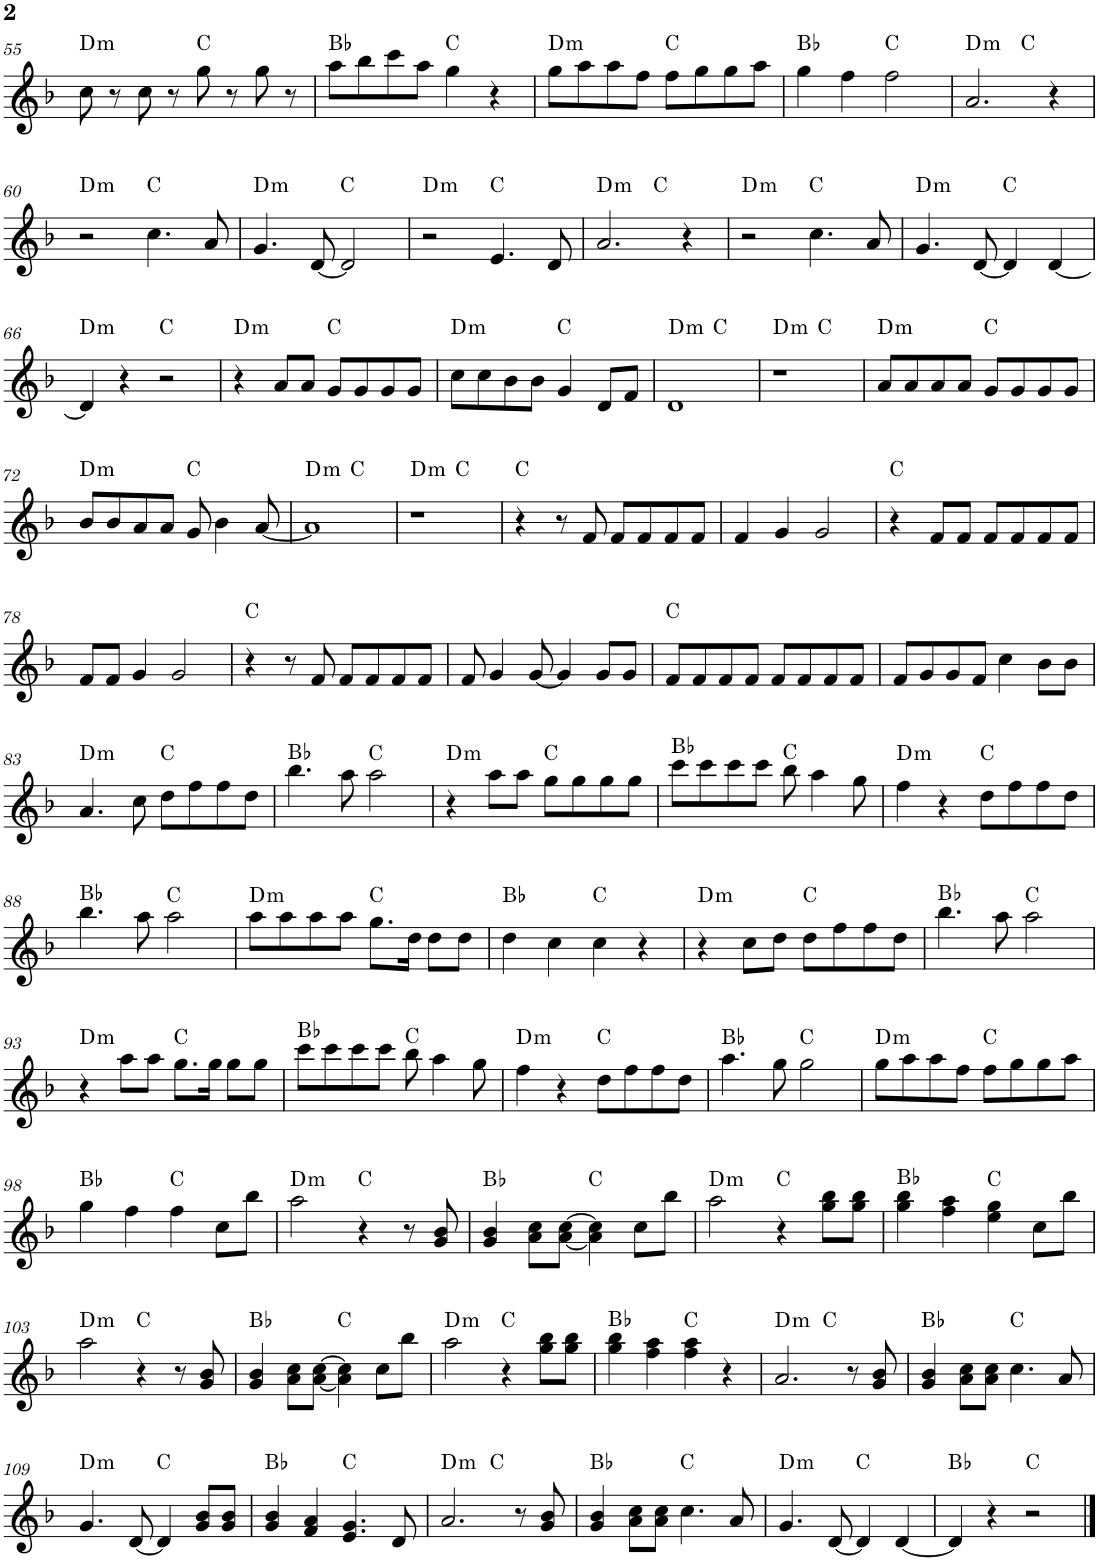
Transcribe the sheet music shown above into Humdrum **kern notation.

**kern	**harte
*part1	*part1
*staff1	*
*I"P1	*
!!LO:PB:g=z
*clefG2	*
*k[b-]	*
*d:	*
*M4/4	*
=55	=55
!	!LO:H:kt=m
8cc\	D:min
8r	.
8cc\	.
8r	.
8gg\	C:maj
8r	.
8gg\	.
8r	.
=56	=56
8aa\L	Bb:maj
8bb-\	.
8ccc\	.
8aa\J	.
4gg\	C:maj
4r	.
=57	=57
!	!LO:H:kt=m
8gg\L	D:min
8aa\	.
8aa\	.
8ff\J	.
8ff\L	C:maj
8gg\	.
8gg\	.
8aa\J	.
=58	=58
4gg\	Bb:maj
4ff\	.
2ff\	C:maj
=59	=59
!	!LO:H:kt=m
*^	*
2.a/	2ryy	D:min
.	2ryy	C:maj
4r	.	.
!!LO:LB:g=z	!!
=60	=60	=60
!	!	!LO:H:kt=m
*v	*v	*
2r	D:min
4.cc\	C:maj
8a/	.
=61	=61
!	!LO:H:kt=m
4.g/	D:min
[<8d/	.
2d/]	C:maj
=62	=62
!	!LO:H:kt=m
2r	D:min
4.e/	C:maj
8d/	.
=63	=63
!	!LO:H:kt=m
*^	*
2.a/	2ryy	D:min
.	2ryy	C:maj
4r	.	.
=64	=64	=64
!	!	!LO:H:kt=m
*v	*v	*
2r	D:min
4.cc\	C:maj
8a/	.
=65	=65
!	!LO:H:kt=m
4.g/	D:min
[<8d/	.
4d/]	C:maj
[<4d/	.
!!LO:LB:g=z
=66	=66
!	!LO:H:kt=m
4d/]	D:min
4r	.
2r	C:maj
=67	=67
!	!LO:H:kt=m
4r	D:min
8a/L	.
8a/J	.
8g/L	C:maj
8g/	.
8g/	.
8g/J	.
=68	=68
!	!LO:H:kt=m
8cc\L	D:min
8cc\	.
8b-\	.
8b-\J	.
4g/	C:maj
8d/L	.
8f/J	.
=69	=69
!	!LO:H:kt=m
*^	*
1d	2ryy	D:min
.	2ryy	C:maj
=70	=70	=70
!	!	!LO:H:kt=m
1r	2ryy	D:min
.	2ryy	C:maj
=71	=71	=71
!	!	!LO:H:kt=m
*v	*v	*
8a/L	D:min
8a/	.
8a/	.
8a/J	.
8g/L	C:maj
8g/	.
8g/	.
8g/J	.
!!LO:LB:g=z
=72	=72
!	!LO:H:kt=m
8b-/L	D:min
8b-/	.
8a/	.
8a/J	.
8g/	C:maj
4b-\	.
[<8a/	.
=73	=73
!	!LO:H:kt=m
*^	*
1a]	2ryy	D:min
.	2ryy	C:maj
=74	=74	=74
!	!	!LO:H:kt=m
1r	2ryy	D:min
.	2ryy	C:maj
*v	*v	*
=75	=75
4r	C:maj
8r	.
8f/	.
8f/L	.
8f/	.
8f/	.
8f/J	.
=76	=76
4f/	.
4g/	.
2g/	.
=77	=77
4r	C:maj
8f/L	.
8f/J	.
8f/L	.
8f/	.
8f/	.
8f/J	.
!!LO:LB:g=z
=78	=78
8f/L	.
8f/J	.
4g/	.
2g/	.
=79	=79
4r	C:maj
8r	.
8f/	.
8f/L	.
8f/	.
8f/	.
8f/J	.
=80	=80
8f/	.
4g/	.
[<8g/	.
4g/]	.
8g/L	.
8g/J	.
=81	=81
8f/L	C:maj
8f/	.
8f/	.
8f/J	.
8f/L	.
8f/	.
8f/	.
8f/J	.
=82	=82
8f/L	.
8g/	.
8g/	.
8f/J	.
4cc\	.
8b-\L	.
8b-\J	.
!!LO:LB:g=z
=83	=83
!	!LO:H:kt=m
4.a/	D:min
8cc\	.
8dd\L	C:maj
8ff\	.
8ff\	.
8dd\J	.
=84	=84
4.bb-\	Bb:maj
8aa\	.
2aa\	C:maj
=85	=85
!	!LO:H:kt=m
4r	D:min
8aa\L	.
8aa\J	.
8gg\L	C:maj
8gg\	.
8gg\	.
8gg\J	.
=86	=86
8ccc\L	Bb:maj
8ccc\	.
8ccc\	.
8ccc\J	.
8bb-\	C:maj
4aa\	.
8gg\	.
=87	=87
!	!LO:H:kt=m
4ff\	D:min
4r	.
8dd\L	C:maj
8ff\	.
8ff\	.
8dd\J	.
!!LO:LB:g=z
=88	=88
4.bb-\	Bb:maj
8aa\	.
2aa\	C:maj
=89	=89
!	!LO:H:kt=m
8aa\L	D:min
8aa\	.
8aa\	.
8aa\J	.
8.gg\L	C:maj
16dd\Jk	.
8dd\L	.
8dd\J	.
=90	=90
4dd\	Bb:maj
4cc\	.
4cc\	C:maj
4r	.
=91	=91
!	!LO:H:kt=m
4r	D:min
8cc\L	.
8dd\J	.
8dd\L	C:maj
8ff\	.
8ff\	.
8dd\J	.
=92	=92
4.bb-\	Bb:maj
8aa\	.
2aa\	C:maj
!!LO:LB:g=z
=93	=93
!	!LO:H:kt=m
4r	D:min
8aa\L	.
8aa\J	.
8.gg\L	C:maj
16gg\Jk	.
8gg\L	.
8gg\J	.
=94	=94
8ccc\L	Bb:maj
8ccc\	.
8ccc\	.
8ccc\J	.
8bb-\	C:maj
4aa\	.
8gg\	.
=95	=95
!	!LO:H:kt=m
4ff\	D:min
4r	.
8dd\L	C:maj
8ff\	.
8ff\	.
8dd\J	.
=96	=96
4.aa\	Bb:maj
8gg\	.
2gg\	C:maj
=97	=97
!	!LO:H:kt=m
8gg\L	D:min
8aa\	.
8aa\	.
8ff\J	.
8ff\L	C:maj
8gg\	.
8gg\	.
8aa\J	.
!!LO:LB:g=z
=98	=98
4gg\	Bb:maj
4ff\	.
4ff\	C:maj
8cc\L	.
8bb-\J	.
=99	=99
!	!LO:H:kt=m
2aa\	D:min
4r	C:maj
8r	.
8g/ 8b-/	.
=100	=100
4g/ 4b-/	Bb:maj
8a\ 8cc\L	.
[<8a\ [>8cc\J	.
4a\] 4cc\]	C:maj
8cc\L	.
8bb-\J	.
=101	=101
!	!LO:H:kt=m
2aa\	D:min
4r	C:maj
8gg\ 8bb-\L	.
8gg\ 8bb-\J	.
=102	=102
4gg\ 4bb-\	Bb:maj
4ff\ 4aa\	.
4ee\ 4gg\	C:maj
8cc\L	.
8bb-\J	.
!!LO:LB:g=z
=103	=103
!	!LO:H:kt=m
2aa\	D:min
4r	C:maj
8r	.
8g/ 8b-/	.
=104	=104
4g/ 4b-/	Bb:maj
8a\ 8cc\L	.
[<8a\ [>8cc\J	.
4a\] 4cc\]	C:maj
8cc\L	.
8bb-\J	.
=105	=105
!	!LO:H:kt=m
2aa\	D:min
4r	C:maj
8gg\ 8bb-\L	.
8gg\ 8bb-\J	.
=106	=106
4gg\ 4bb-\	Bb:maj
4ff\ 4aa\	.
4ff\ 4aa\	C:maj
4r	.
=107	=107
!	!LO:H:kt=m
*^	*
2.a/	2ryy	D:min
.	2ryy	C:maj
8r	.	.
8g/ 8b-/	.	.
*v	*v	*
=108	=108
4g/ 4b-/	Bb:maj
8a\ 8cc\L	.
8a\ 8cc\J	.
4.cc\	C:maj
8a/	.
!!LO:LB:g=z
=109	=109
!	!LO:H:kt=m
4.g/	D:min
[<8d/	.
4d/]	C:maj
8g/ 8b-/L	.
8g/ 8b-/J	.
=110	=110
4g/ 4b-/	Bb:maj
4f/ 4a/	.
4.e/ 4.g/	C:maj
8d/	.
=111	=111
!	!LO:H:kt=m
*^	*
2.a/	2ryy	D:min
.	2ryy	C:maj
8r	.	.
8g/ 8b-/	.	.
*v	*v	*
=112	=112
4g/ 4b-/	Bb:maj
8a\ 8cc\L	.
8a\ 8cc\J	.
4.cc\	C:maj
8a/	.
=113	=113
!	!LO:H:kt=m
4.g/	D:min
[<8d/	.
4d/]	C:maj
[<4d/	.
=114	=114
4d/]	Bb:maj
4r	.
2r	C:maj
==	==
*-	*-
